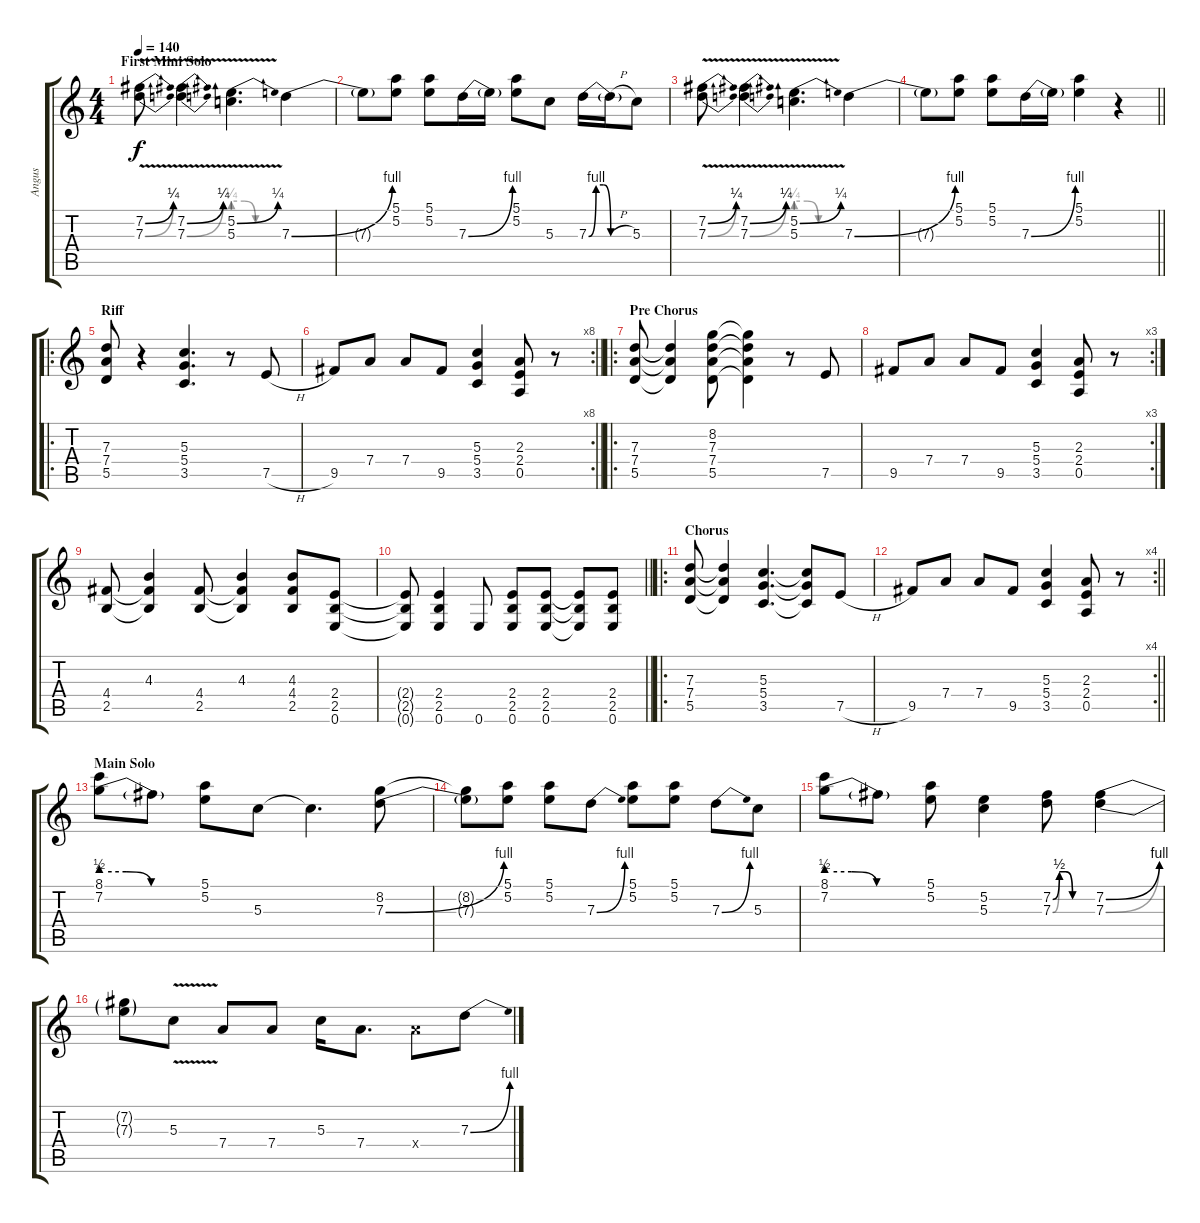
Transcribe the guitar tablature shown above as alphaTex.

\track ("Angus" "Angus") {instrument overdrivenguitar}
\staff {score tabs}
\tuning (E4 B3 G3 D3 A2 E2) {hide}
\ts (4 4)
\section ("" "First Mini Solo")
\tempo 140
\clef g2
\ks c
(7.2{be (bend 0 0 60 1)} 7.3{be (bend 0 0 60 1) v}).8{dy f} (7.2{be (bend 0 0 60 1)} 7.3{be (bend 0 0 60 1) v}).4 (5.2{be (bend 0 0 60 1)} 5.3{be (custom 0 1 15 1 30 0 60 0) v}).4{d} 7.3{be (bend 0 0 60 4)}.4 |
7.3{t}.8 (5.1 5.2).8 (5.1 5.2).8 7.3{be (bend 0 0 60 4)}.16 7.3{t}.16 (5.1 5.2).8 5.3.8 7.3{be (custom 0 0 10 4 20 4 30 0 60 0)}.16 7.3{h t}.16 5.3.8 |
(7.2{be (bend 0 0 60 1)} 7.3{be (bend 0 0 60 1) v}).8 (7.2{be (bend 0 0 60 1)} 7.3{be (bend 0 0 60 1) v}).4 (5.2{be (bend 0 0 60 1)} 5.3{be (custom 0 1 15 1 30 0 60 0) v}).4{d} 7.3{be (bend 0 0 60 4)}.4 |
\barLineRight lightlight
7.3{t}.8 (5.1 5.2).8 (5.1 5.2).8 7.3{be (bend 0 0 60 4)}.16 7.3{t}.16 (5.1 5.2).4 r.4 |
\ro
\section ("" "Riff")
(7.3 7.4 5.5).8 r.4 (5.3 5.4 3.5).4{d} r.8 7.5{h}.8 |
\rc 8
\barLineRight lightlight
9.5.8 7.4.8 7.4.8 9.5.8 (5.3 5.4 3.5).4 (2.3 2.4 0.5).8 r.8 |
\ro
\section ("" "Pre Chorus")
(7.3 7.4 5.5).8 (7.3{t} 7.4{t} 5.5{t}).4 (8.2 7.3 7.4 5.5).8 (8.2{t} 7.3{t} 7.4{t} 5.5{t}).4 r.8 7.5.8 |
\rc 3
9.5.8 7.4.8 7.4.8 9.5.8 (5.3 5.4 3.5).4 (2.3 2.4 0.5).8 r.8 |
(4.4 2.5).8 (4.3 4.4{t} 2.5{t}).4 (4.4 2.5).8 (4.3 4.4{t} 2.5{t}).4 (4.3 4.4 2.5).8 (2.4 2.5 0.6).8 |
\barLineRight lightlight
(2.4{t} 2.5{t} 0.6{t}).8 (2.4 2.5 0.6).4 0.6.8 (2.4 2.5 0.6).8 (2.4 2.5 0.6).8 (2.4{t} 2.5{t} 0.6{t}).8 (2.4 2.5 0.6).8 |
\ro
\section ("" "Chorus")
(7.3 7.4 5.5).8 (7.3{t} 7.4{t} 5.5{t}).4 (5.3 5.4 3.5).4{d} (5.3{t} 5.4{t} 3.5{t}).8 7.5{h}.8 |
\rc 4
\barLineRight lightlight
9.5.8 7.4.8 7.4.8 9.5.8 (5.3 5.4 3.5).4 (2.3 2.4 0.5).8 r.8 |
\section ("" "Main Solo")
(8.1 7.2{be (custom 0 2 15 2 30 0 60 0)}).8 7.2{t}.8 (5.1 5.2).8 5.3.8 5.3{t}.4{d} (8.2 7.3{be (bend 0 0 60 4)}).8 |
(8.2{t} 7.3{t}).8 (5.1 5.2).8 (5.1 5.2).8 7.3{be (bend 0 0 60 4)}.8 (5.1 5.2).8 (5.1 5.2).8 7.3{be (bend 0 0 60 4)}.8 5.3.8 |
(8.1 7.2{be (custom 0 2 15 2 30 0 60 0)}).8 7.2{t}.8 (5.1 5.2).8 (5.2 5.3).4 (7.2{be (custom 0 0 10 2 20 2 30 0 60 0)} 7.3{be (custom 0 0 10 2 20 2 30 0 60 0)}).8 (7.2{be (bend 0 0 60 4)} 7.3{be (bend 0 0 60 4)}).4 |
(7.2{t} 7.3{t}).8 5.3{v}.8 7.4.8 7.4.8 5.3.16 7.4.8{d} 7.4{x}.8 7.3{be (bend 0 0 60 4)}.8
